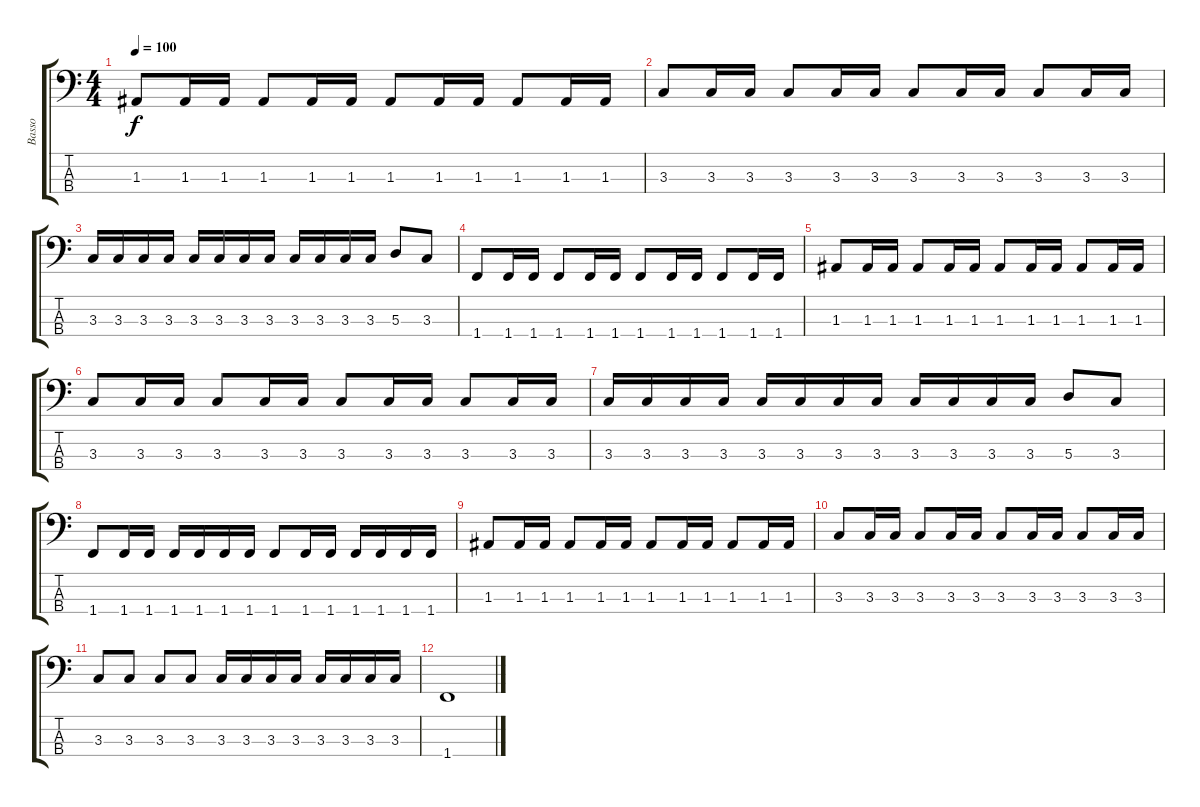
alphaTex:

\track ("Basso" "Basso") {instrument electricbassfinger}
\staff {score tabs}
\tuning (G2 D2 A1 E1) {hide}
\ts (4 4)
\tempo 100
\clef f4
\ks c
1.3.8{dy f} 1.3.16 1.3.16 1.3.8 1.3.16 1.3.16 1.3.8 1.3.16 1.3.16 1.3.8 1.3.16 1.3.16 |
3.3.8 3.3.16 3.3.16 3.3.8 3.3.16 3.3.16 3.3.8 3.3.16 3.3.16 3.3.8 3.3.16 3.3.16 |
3.3.16 3.3.16 3.3.16 3.3.16 3.3.16 3.3.16 3.3.16 3.3.16 3.3.16 3.3.16 3.3.16 3.3.16 5.3.8 3.3.8 |
1.4.8 1.4.16 1.4.16 1.4.8 1.4.16 1.4.16 1.4.8 1.4.16 1.4.16 1.4.8 1.4.16 1.4.16 |
1.3.8 1.3.16 1.3.16 1.3.8 1.3.16 1.3.16 1.3.8 1.3.16 1.3.16 1.3.8 1.3.16 1.3.16 |
3.3.8 3.3.16 3.3.16 3.3.8 3.3.16 3.3.16 3.3.8 3.3.16 3.3.16 3.3.8 3.3.16 3.3.16 |
3.3.16 3.3.16 3.3.16 3.3.16 3.3.16 3.3.16 3.3.16 3.3.16 3.3.16 3.3.16 3.3.16 3.3.16 5.3.8 3.3.8 |
1.4.8 1.4.16 1.4.16 1.4.16 1.4.16 1.4.16 1.4.16 1.4.8 1.4.16 1.4.16 1.4.16 1.4.16 1.4.16 1.4.16 |
1.3.8 1.3.16 1.3.16 1.3.8 1.3.16 1.3.16 1.3.8 1.3.16 1.3.16 1.3.8 1.3.16 1.3.16 |
3.3.8 3.3.16 3.3.16 3.3.8 3.3.16 3.3.16 3.3.8 3.3.16 3.3.16 3.3.8 3.3.16 3.3.16 |
3.3.8 3.3.8 3.3.8 3.3.8 3.3.16 3.3.16 3.3.16 3.3.16 3.3.16 3.3.16 3.3.16 3.3.16 |
1.4.1
